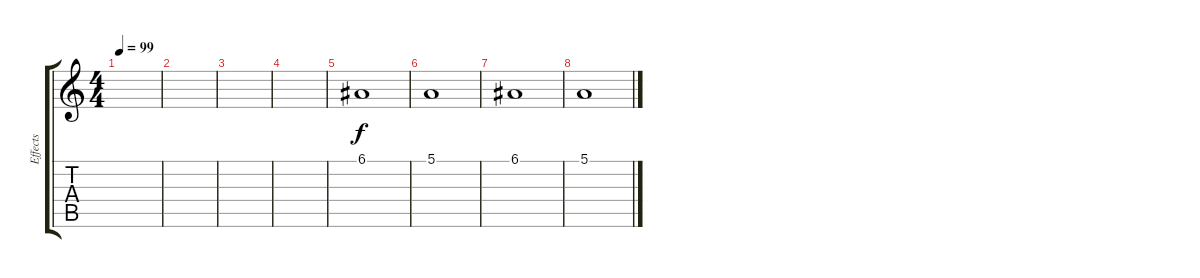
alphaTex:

\track ("Effects" "Effects") {instrument pad4choir}
\staff {score tabs}
\tuning (E4 B3 G3 D3 A2 E2) {hide}
\ts (4 4)
\tempo 99
\clef g2
\ks c
|
|
|
|
6.1.1 |
5.1.1 |
6.1.1 |
5.1.1
